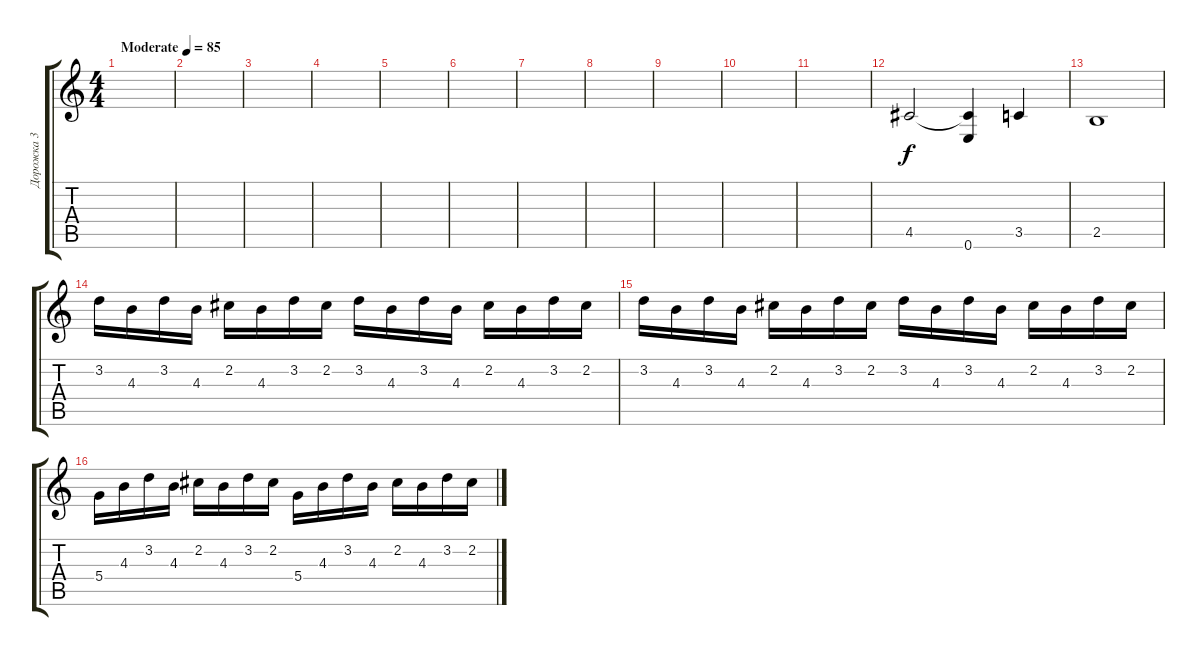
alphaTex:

\track ("Дорожка 3" "Дорожка 3") {instrument overdrivenguitar}
\staff {score tabs}
\tuning (E4 B3 G3 D3 A2 E2) {hide}
\ts (4 4)
\tempo (85 "Moderate")
\clef g2
\ks c
|
|
|
|
|
|
|
|
|
|
|
4.5.2 (4.5{t} 0.6).4 3.5.4 |
2.5.1 |
3.2.16 4.3.16 3.2.16 4.3.16 2.2.16 4.3.16 3.2.16 2.2.16 3.2.16 4.3.16 3.2.16 4.3.16 2.2.16 4.3.16 3.2.16 2.2.16 |
3.2.16 4.3.16 3.2.16 4.3.16 2.2.16 4.3.16 3.2.16 2.2.16 3.2.16 4.3.16 3.2.16 4.3.16 2.2.16 4.3.16 3.2.16 2.2.16 |
5.4.16 4.3.16 3.2.16 4.3.16 2.2.16 4.3.16 3.2.16 2.2.16 5.4.16 4.3.16 3.2.16 4.3.16 2.2.16 4.3.16 3.2.16 2.2.16
